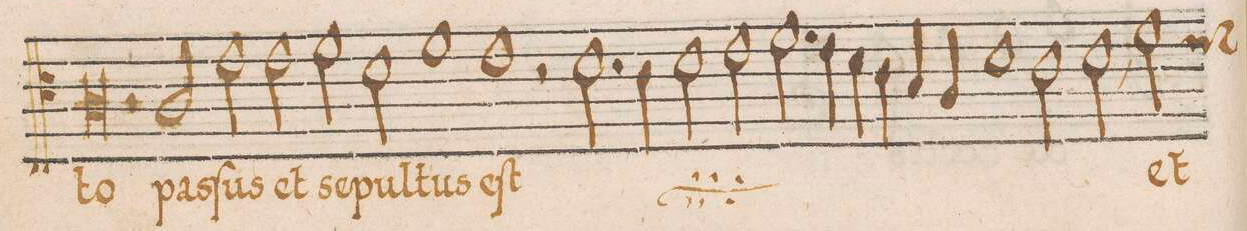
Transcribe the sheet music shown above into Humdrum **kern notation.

**kern	**text
*I"CANTVS	*
*clefC4	*
*k[]	*
*met(C|)	*
*M2/1	*
0A	-to
=80-	=80-
2r	.
2A/	pas-
2e\	-ſus
2e\	et
=81-	=81-
2f\	se-
2d\	-pul-
1f	-tus
=82-	=82-
1e	eſt
2rd	.
*	*ij
2.d\	pas-
=83-	=83-
4c\	-ſus
2d\	et
2e\	se-
2.f\	-pul-
=84-	=84-
4e\	.
4d\	.
4c\	.
4B/	.
4A/	.
1d\	.
=85-	=85-
2c\	-tus
2d,<\	eſt
*	*Xij
*custos:e	*
2f\	et
=86-	=86-
*-	*-
